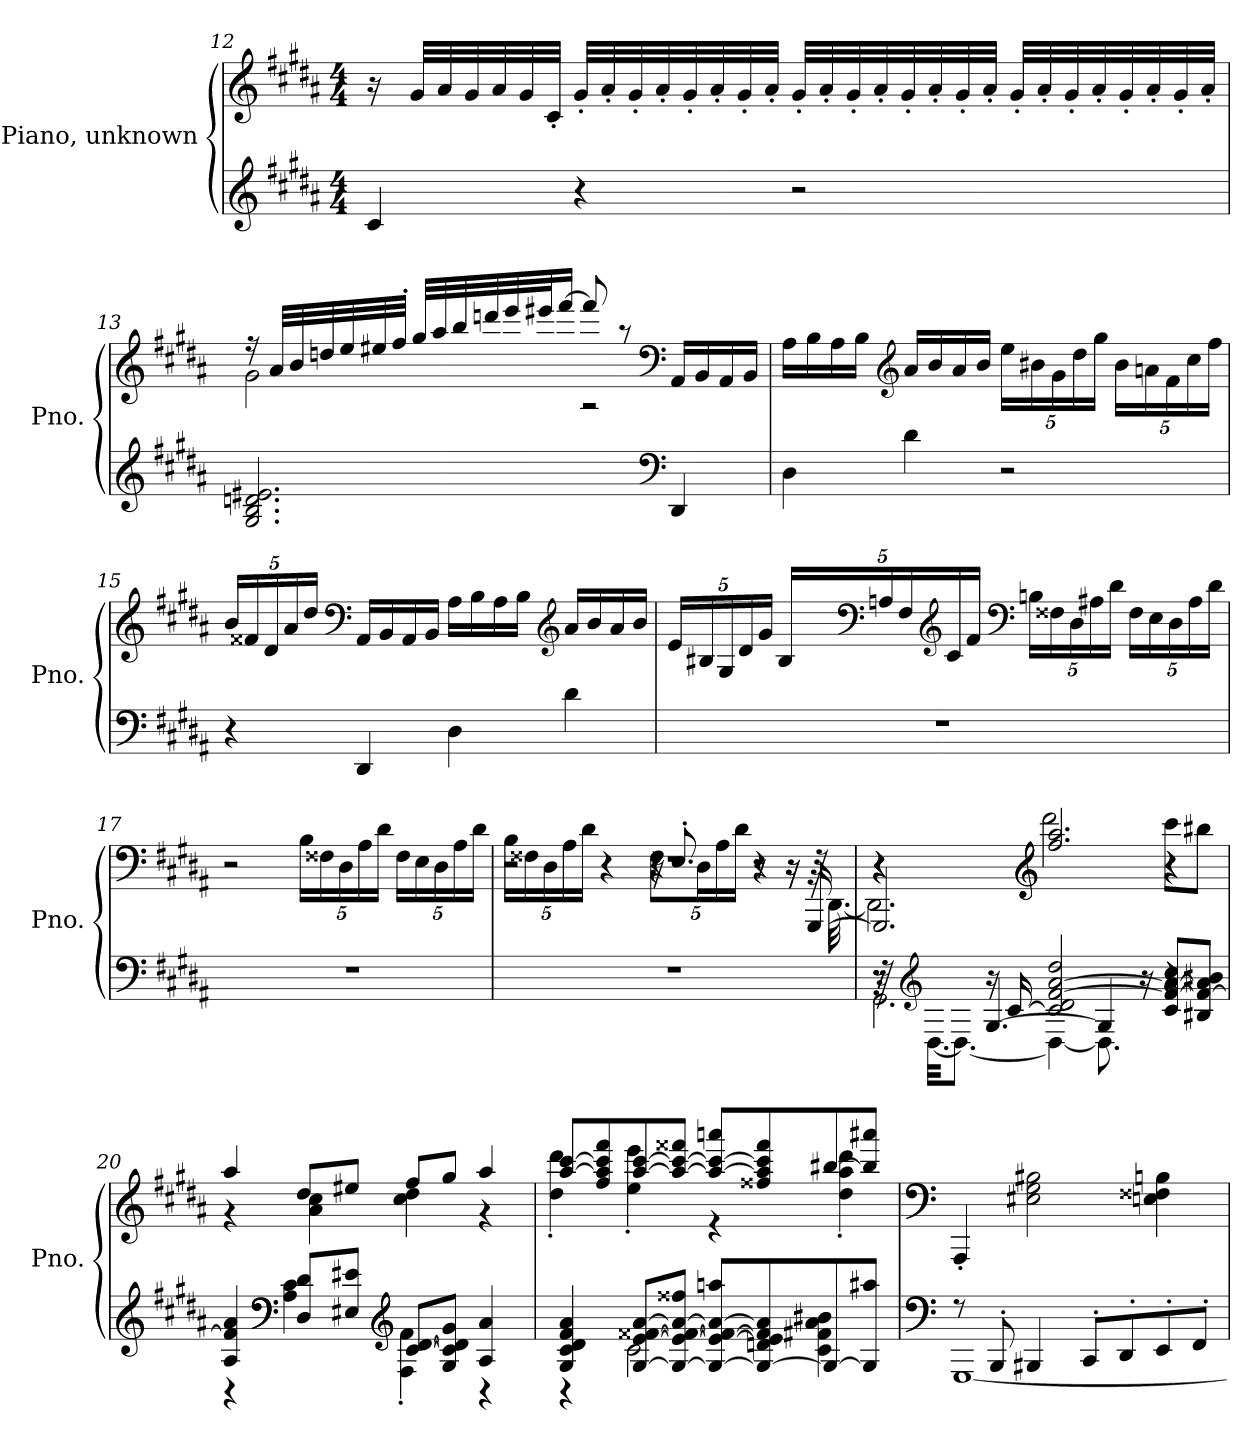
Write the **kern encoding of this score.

**kern	**kern
*part1	*part1
*staff2	*staff1
*I"Piano, unknown	*
*I'Pno.	*
!!LO:LB:g=z
*clefG2	*clefG2
*k[f#c#g#d#a#]	*k[f#c#g#d#a#]
*M4/4	*M4/4
=12	=12
4c#/	16r
.	32g#/LLL
.	32a#/
.	32g#/
.	32a#/
.	32g#/
.	32c#'/JJJ
4r	32g#'/LLL
.	32a#'/
.	32g#'/
.	32a#'/
.	32g#'/
.	32a#'/
.	32g#'/
.	32a#'/JJJ
2r	32g#'/LLL
.	32a#'/
.	32g#'/
.	32a#'/
.	32g#'/
.	32a#'/
.	32g#'/
.	32a#'/JJJ
.	32g#'/LLL
.	32a#'/
.	32g#'/
.	32a#'/
.	32g#'/
.	32a#'/
.	32g#'/
.	32a#'/JJJ
!!LO:LB:g=z
=13	=13
*	*^
2.G#/ 2.B/ 2.dn/ 2.e#X/	16r	2g#\
.	32a#/LLL	.
.	32b/	.
.	32ddn/	.
.	32ee/	.
.	32ee#X/	.
.	32ff#'/JJJ	.
.	32gg#/LLL	.
.	32aa#/	.
.	32bb/	.
.	32dddn/	.
.	32eee/	.
.	32eee#X/J	.
.	[16fff#/JJ	.
.	8fff#/]	2r
.	8r	.
*clefF4	*clefF4	*
4DD#/	16AA#/LL	.
.	16BB/	.
.	16AA#/	.
.	16BB/JJ	.
*	*v	*v
!!LO:PB:g=z
=14	=14
4D#\	16A#\LL
.	16B\
.	16A#\
.	16B\JJ
*	*clefG2
4d#\	16a#/LL
.	16b/
.	16a#/
.	16b/JJ
*	*Xbrackettup
2r	20ee\LL
.	20b#X\
.	20g#\
.	20dd#\
.	20gg#\JJ
.	20b#\LL
.	20an\
.	20f#\
.	20cc#\
.	20ff#\JJ
=15	=15
4r	20b/LL
.	20f##X/
.	20d#/
.	20a#/
.	20dd#/JJ
*	*clefF4
4DD#/	16AA#/LL
.	16BB/
.	16AA#/
.	16BB/JJ
4D#\	16A#\LL
.	16B\
.	16A#\
.	16B\JJ
*	*clefG2
4d#\	16a#/LL
.	16b/
.	16a#/
.	16b/JJ
!!LO:LB:g=z
=16	=16
1r	20e/LL
.	20B#X/
.	20G#/
.	20d#/
.	20g#/JJ
.	20B#/LL
*	*clefF4
.	20An/
.	20F#/
*	*clefG2
.	20c#/
.	20f#/JJ
*	*clefF4
.	20Bn\LL
.	20F##X\
.	20D#\
.	20A#X\
.	20d#\JJ
.	20F##\LL
.	20E\
.	20D#\
.	20A#\
.	20d#\JJ
=17	=17
1r	2r
.	20B\LL
.	20F##X\
.	20D#\
.	20A#\
.	20d#\JJ
.	20F##\LL
.	20E\
.	20D#\
.	20A#\
.	20d#\JJ
!!LO:LB:g=z
=18	=18
*	*^
*	*	*^
*	*	*	*^
1r	1r	20B\LL	2r	2r
.	.	20F##X\	.	.
.	.	20D#\	.	.
.	.	20A#\	.	.
.	.	20d#\JJ	.	.
.	.	4r	.	.
.	.	10F##\L	16r	4r
.	.	.	8.E'/	.
.	.	20D#\L	.	.
.	.	20A#\	.	.
.	.	20d#\JJ	.	.
.	.	4r	8r	8r
.	.	.	16r	16r
.	.	.	[16GGG#/	64r
.	.	.	.	[32.DD#\
=19	=19	=19	=19	=19
*^	*	*	*	*
*	*^	*	*	*	*
*	*	*^	*	*	*	*
8r	2.GG#\	8r	64r	4r	4r	2.GGG#/]	2.DD#\]
*clefG2	*	*	*	*	*	*	*
.	.	.	[32.D#\KKL	.	.	.	.
.	.	.	8.D#\J_	.	.	.	.
16r	.	[4.G#/	.	.	.	.	.
[16c#/	.	.	.	.	.	.	.
*	*	*	*	*clefG2	*	*	*
2c#/] 2d#/ [2f#/ [2a#/ 2dd#/	.	.	4D#\_	2.ff#/ 2.aa#/	2ddd#\	.	.
.	.	4G#/]	8.D#\]	.	.	.	.
.	.	.	16r	.	.	.	.
8c#/ 8f#/_ 8a#/_ 8cc#/L	4r	4r	4r	.	8ccc#\L	4r	4r
8B#X/ 8f#/_ 8a#/] 8b#X/J	.	.	.	.	8bb#X\J	.	.
*	*v	*v	*v	*	*	*	*
*	*	*	*v	*v	*v
!!LO:LB:g=z
=20	=20	=20	=20
4A#/ 4f#/] 4a#/	4r	4aa#/	4r
*clefF4	*	*	*
8D#/ 8d#/L	4A#\ 4c#\	8dd#/L	4a#\ 4cc#\
8E#X/ 8e#X/J	.	8ee#X/J	.
*clefG2	*	*	*
[8c#/ [8d#/L	4F#\' 4f#\'	8ff#/L	4cc#\ 4dd#\
8G#/ 8c#/] 8d#/] 8g#/J	.	8gg#/J	.
4A#/ 4a#/	4r	4aa#/	4r
=21	=21	=21	=21
4G#/ 4c#/ 4d#/ 4f#/ 4a#/	4r	[8aa#/ [8ccc#/L	4dd#\' 4ddd#\'
.	.	8ff#/ 8aa#/] 8ccc#/] 8fff#/	.
[8G#/ [8e/ [8f##X/ [8a#/L	2c#\	[8aa#/ [8ccc#/	4ee\' 4eee\'
8G#/_ 8e/_ 8f##/_ 8a#/_ 8ff##X/J	.	8aa#/_ 8ccc#/_ 8fff##X/J	.
8G#/_ 8e/_ 8f##/_ 8a#/_ 8aan/L	.	8aa#/_ 8ccc#/_ 8aaan/L	4r
8G#/_ 8dn/ 8e/] 8f##/] 8a#/]	.	8ff##X/ 8aa#/] 8ccc#/] 8fff##/	.
8G#/_	4c#\ 4f#X\ 4a#\ 4b#X\	[8bb#X/	4dd#\' 4aa#\' 4ddd#\'
8G#/] 8aa#X/J	.	8bb#/] 8aaa#X/J	.
*	*	*v	*v
!!LO:LB:g=z
=22	=22	=22
*clefF4	*	*clefF4
8r	[1GGG#	4AAA#'/
8BBB'/	.	.
4BBB#X/	.	2E#X\ 2G#\ 2B#X\
8CC#'/L	.	.
8DD#'/	.	.
8EE'/	.	4En\ 4F##X\ 4Bn\
8FF#'/J	.	.
*v	*v	*
=	=
*-	*-
